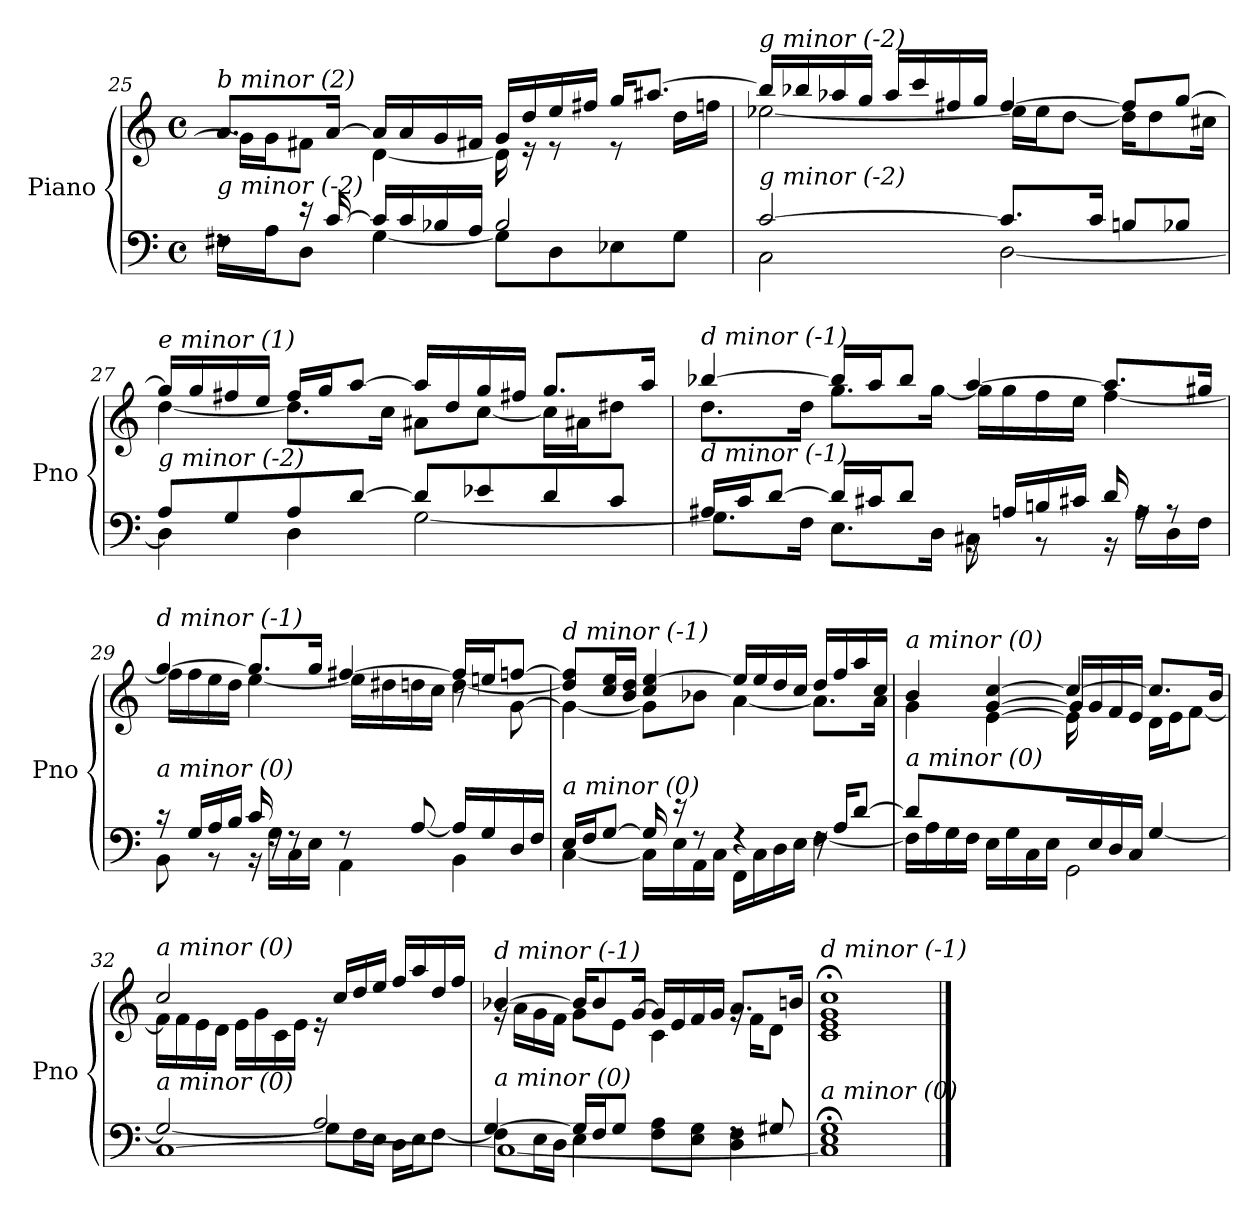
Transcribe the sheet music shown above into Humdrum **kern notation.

**kern	**kern
*part1	*part1
*staff2	*staff1
*I"Piano	*
*I'Pno	*
*clefF4	*clefG2
*k[]	*k[]
*M4/4	*M4/4
*met(c)	*met(c)
=25	=25
*^	*^
!	!	!LO:TX:i:t=b minor (2)	!
!LO:TX:i:t=g minor (-2)	!	!	!
8rF	16F#X\LL	8.a/L	16g\LL]
.	16A\J	.	16g\J
16r	8D\J	.	8f#X\J
[16c/	.	[16a/Jk	.
16c/LL]	[4G\	16a/LL]	[4d\
16c/	.	16a/	.
16B-X/	.	16g/	.
16A/JJ	.	16f#X/JJ	.
2B-/	8G\L]	16g/LL	16d\]
.	.	16dd/	16r
.	8D\	16ee/	8r
.	.	16ff#X/JJ	.
.	8E-X\	16gg/KL	8r
.	.	[8.aa#Xi/J	.
.	8G\J	.	16dd\LL
.	.	.	16ffn\JJ
!!LO:LB:g=z	!!
=26	=26	=26	=26
!	!	!LO:TX:i:t=g minor (-2)	!
!LO:TX:i:t=g minor (-2)	!	!	!
[2c/	2C\	16bb-/LL]	[2ee-X\
.	.	16bb-X/	.
.	.	16aa-X/	.
.	.	16gg/JJ	.
.	.	16aa-/LL	.
.	.	16ccc/	.
.	.	16ff#X/	.
.	.	16gg/JJ	.
8.c/L]	[2D\	[4ff#/	16ee-\LL]
.	.	.	16ee-\J
.	.	.	[8dd\J
16c/Jk	.	.	.
8Bn/L	.	8ff#/L]	16dd\KL]
.	.	.	8dd\
8B-X/J	.	[8gg/J	.
.	.	.	16cc#X\Jk
=27	=27	=27	=27
!	!	!LO:TX:i:t=e minor (1)	!
!LO:TX:i:t=g minor (-2)	!	!	!
8A/L	4D\]	16gg/LL]	[4dd\
.	.	16gg/	.
8G/	.	16ff#X/	.
.	.	16ee/JJ	.
8A/	4D\	16ff#/LL	8.dd\L]
.	.	16gg/J	.
[8d/J	.	[8aa/J	.
.	.	.	16cc\Jk
8d/L]	[2G\	16aa/LL]	8a#Xi\L
.	.	16dd/	.
8e-X/	.	16gg/	[8cc\J
.	.	16ff#X/JJ	.
8d/	.	8.gg/L	16cc\LL]
.	.	.	16a#Xi\J
8c/J	.	.	8dd#Xi\J
.	.	16aa/Jk	.
!!LO:LB:g=z	!!
=28	=28	=28	=28
!	!	!LO:TX:i:t=d minor (-1)	!
!LO:TX:i:t=d minor (-1)	!	!	!
16A#Xi/LL	8.G\L]	[4bb-X/	8.dd\L
16c/J	.	.	.
[8d/J	.	.	.
.	16F\Jk	.	16dd\Jk
16d/LL]	8.E\L	16bb-/LL]	8.gg\L
16c#X/J	.	16aa/J	.
8d/J	.	8bb-/J	.
.	16D\Jk	.	[16gg\Jk
16rBB	8C#X\	[4aa/	16gg\LL]
16A/LL	.	.	16gg\
16Bn/	8r	.	16ff\
16c#X/JJ	.	.	16ee\JJ
16d/	16r	8.aa/L]	[4ff\
16rA	16A\LL	.	.
8rA	16D\	.	.
.	16F\JJ	16gg#Xi/Jk	.
=29	=29	=29	=29
*	*^	*	*^
!	!	!	!LO:TX:i:t=d minor (-1)	!	!
!LO:TX:i:t=a minor (0)	!	!	!	!	!
2.ryy	16r	8BB\	[4gg/	16ff\LL]	2.ryy
.	16G/LL	.	.	16ff\	.
.	16A/	8r	.	16ee\	.
.	16B/JJ	.	.	16dd\JJ	.
.	16c/	16r	8.gg/L]	[4ee\	.
.	16rF	16G\LL	.	.	.
.	8rF	16C\	.	.	.
.	.	16E\JJ	16gg/Jk	.	.
.	8rF	4AA\	[4ff#X/	16ee\LL]	.
.	.	.	.	16dd#Xi\	.
.	[8A/	.	.	16dd\	.
.	.	.	.	16cc\JJ	.
4ryy	16A/LL]	4BB\	16ff#/LL]	[4dd\	8r
.	16G/	.	16een/J	.	.
.	16D/	.	[8ffn/J	.	[8g\
.	16F/JJ	.	.	.	.
*	*v	*v	*	*	*
*	*	*	*v	*v
!!LO:LB:g=z
=30	=30	=30	=30
!	!	!LO:TX:i:t=d minor (-1)	!
!LO:TX:i:t=a minor (0)	!	!	!
16E/LL	[4C\	8dd/] 8ff/]L	4g\_
16F/J	.	.	.
[8G/J	.	16cc/ 16ee/L	.
.	.	16b/ 16dd/JJ	.
16G/]	16C\LL]	4cc/ [4ee/	8g\L]
16r	16E\	.	.
8rF	16AA\	.	8b-X\J
.	16C\JJ	.	.
4rF	16FF\LL	16ee/LL]	[4a\
.	16C\	16ee/	.
.	16D\	16dd/	.
.	16E\JJ	16cc/JJ	.
16rF	[4F\	16dd/LL	8.a\L]
16A/KL	.	16ff/	.
[8d/J	.	16aa/	.
.	.	16cc/JJ	16a\Jk
=31	=31	=31	=31
*	*^	*	*^
!	!	!	!LO:TX:i:t=a minor (0)	!	!
!LO:TX:i:t=a minor (0)	!	!	!	!	!
4ryy	4d/]	16F\LL]	4b/	4g\	4ryy
.	.	16A\	.	.	.
.	.	16G\	.	.	.
.	.	16F\JJ	.	.	.
4ryy	4ryy	16E\LL	[4g/ [4cc/	4ryy	[4e\
.	.	16G\	.	.	.
.	.	16C\	.	.	.
.	.	16E\JJ	.	.	.
2ryy	16ryy	2GG\	4cc/_	16g/LL]	16e\LL]
.	16E/	.	.	16g/	4..ryy
.	16D/	.	.	16f/	.
.	16C/JJ	.	.	16e/JJ	.
.	[4G/	.	8.cc/L]	16d\LL	.
.	.	.	.	16e\J	.
.	.	.	.	[8f\J	.
.	.	.	16b/Jk	.	.
*	*	*	*	*v	*v
!!LO:PB:g=z
=32	=32	=32	=32	=32
!	!	!	!LO:TX:i:t=a minor (0)	!
!LO:TX:i:t=a minor (0)	!	!	!	!
2ryy	2G/_	[1C	2cc/	16f\LL]
.	.	.	.	16f\
.	.	.	.	16e\
.	.	.	.	16d\JJ
.	.	.	.	16e\LL
.	.	.	.	16g\
.	.	.	.	16c\
.	.	.	.	16e\JJ
2A/	8G\L]	.	16re	2ryy
.	.	.	16cc/LL	.
.	16F\L	.	16dd/	.
.	16E\JJ	.	16ee/JJ	.
.	16D\LL	.	16ff/LL	.
.	16E\J	.	16aa/	.
.	[8F\J	.	16dd/	.
.	.	.	16ff/JJ	.
=33	=33	=33	=33	=33
*	*	*	*	*^
!	!	!	!LO:TX:i:t=d minor (-1)	!	!
!LO:TX:i:t=a minor (0)	!	!	!	!	!
8F\L]	1C_	[4G/	[4b-X/	16rg	2ryy
.	.	.	.	16a\LL	.
16E\L	.	.	.	16g\	.
16D\JJ	.	.	.	16f\JJ	.
4E\	.	16G/LL]	16b-/KL]	8g\L	.
.	.	16F/J	8b-/	.	.
.	.	8G/J	.	8e\J	.
.	.	.	[16g/Jk	.	.
8F\ 8A\L	.	4ryy	16g/LL]	4c\	4ryy
.	.	.	16e/	.	.
8E\ 8G\J	.	.	16f/	.	.
.	.	.	16g/JJ	.	.
4D\ 4F\	.	8rF	8.a/L	16rg	4ryy
.	.	.	.	16f\KL	.
.	.	8G#Xi/	.	8d\J	.
.	.	.	16bn/Jk	.	.
*	*v	*v	*	*	*
*	*	*v	*v	*v
=34	=34	=34
!	!	!LO:TX:i:t=d minor (-1)
!LO:TX:i:t=a minor (0)	!	!
1E; 1G;	1C]	1c;< 1e;< 1g;< 1cc;<
*v	*v	*
==	==
*-	*-
